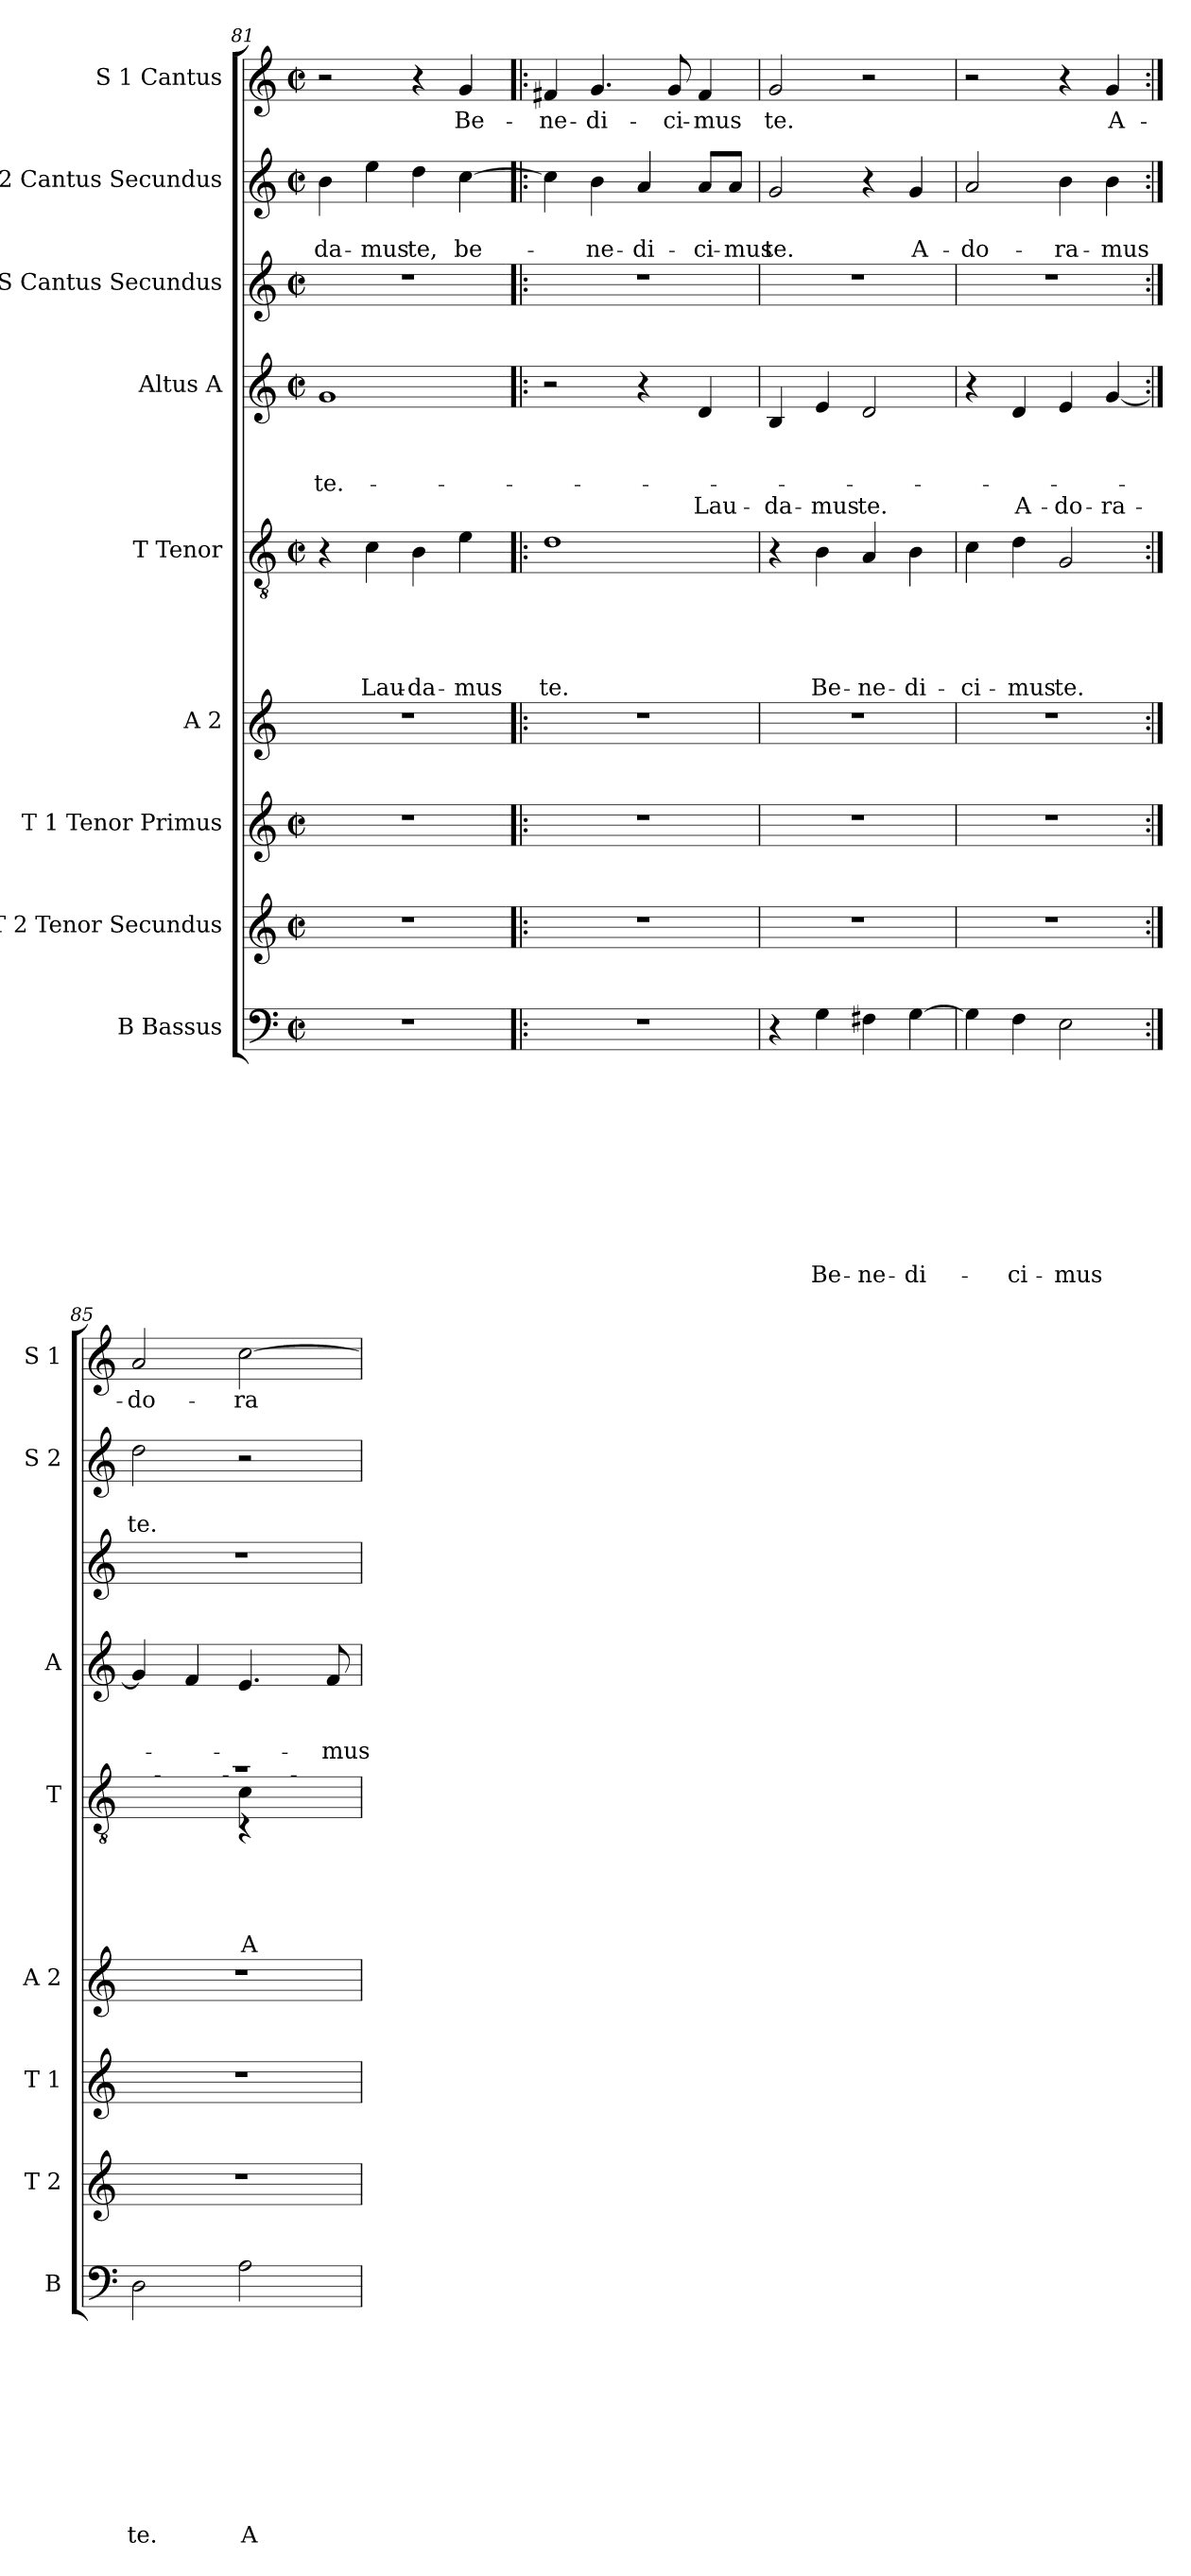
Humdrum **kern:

**kern	**text	**text	**text	**text	**text	**text	**text	**text	**text	**text	**kern	**kern	**kern	**kern	**text	**text	**text	**text	**text	**kern	**text	**text	**text	**text	**kern	**kern	**text	**text	**kern	**text
*part9	*part9	*part9	*part9	*part9	*part9	*part9	*part9	*part9	*part9	*part9	*part8	*part7	*part6	*part5	*part5	*part5	*part5	*part5	*part5	*part4	*part4	*part4	*part4	*part4	*part3	*part2	*part2	*part2	*part1	*part1
*staff9	*staff9	*staff9	*staff9	*staff9	*staff9	*staff9	*staff9	*staff9	*staff9	*staff9	*staff8	*staff7	*staff6	*staff5	*staff5	*staff5	*staff5	*staff5	*staff5	*staff4	*staff4	*staff4	*staff4	*staff4	*staff3	*staff2	*staff2	*staff2	*staff1	*staff1
*I"B Bassus	*	*	*	*	*	*	*	*	*	*	*I"T 2 Tenor Secundus	*I"T 1 Tenor Primus	*I"A 2	*I"T Tenor	*	*	*	*	*	*I"Altus A	*	*	*	*	*I"S Cantus Secundus	*I"S 2 Cantus Secundus	*	*	*I"S 1 Cantus	*
*I'B	*	*	*	*	*	*	*	*	*	*	*I'T 2	*I'T 1	*I'A 2	*I'T	*	*	*	*	*	*I'A	*	*	*	*	*	*I'S 2	*	*	*I'S 1	*
*clefF4	*	*	*	*	*	*	*	*	*	*	*clefG2	*clefG2	*clefG2	*clefGv2	*	*	*	*	*	*clefG2	*	*	*	*	*clefG2	*clefG2	*	*	*clefG2	*
*k[]	*	*	*	*	*	*	*	*	*	*	*k[]	*k[]	*k[]	*k[]	*	*	*	*	*	*k[]	*	*	*	*	*k[]	*k[]	*	*	*k[]	*
*C:	*	*	*	*	*	*	*	*	*	*	*C:	*C:	*C:	*C:	*	*	*	*	*	*C:	*	*	*	*	*C:	*C:	*	*	*C:	*
*M2/2	*	*	*	*	*	*	*	*	*	*	*M2/2	*M2/2	*	*M2/2	*	*	*	*	*	*M2/2	*	*	*	*	*M2/2	*M2/2	*	*	*M2/2	*
*met(c|)	*	*	*	*	*	*	*	*	*	*	*met(c|)	*met(c|)	*	*met(c|)	*	*	*	*	*	*met(c|)	*	*	*	*	*met(c|)	*met(c|)	*	*	*met(c|)	*
=81	=81	=81	=81	=81	=81	=81	=81	=81	=81	=81	=81	=81	=81	=81	=81	=81	=81	=81	=81	=81	=81	=81	=81	=81	=81	=81	=81	=81	=81	=81
!	!	!	!	!	!	!	!	!	!	!	!	!	!	!	!	!	!	!	!	!	!	!	!LO:LY:b	!	!	!	!	!LO:LY:b	!	!
1r	.	.	.	.	.	.	.	.	.	.	1r	1r	1r	4r	.	.	.	.	.	1g	.	.	te.-	.	1r	4b\	.	da-	2r	.
!	!	!	!	!	!	!	!	!	!	!	!	!	!	!	!	!	!	!	!LO:LY:b	!	!	!	!	!	!	!	!	!LO:LY:b	!	!
.	.	.	.	.	.	.	.	.	.	.	.	.	.	4c\	.	.	.	.	Lau-	.	.	.	.	.	.	4ee\	.	-mus	.	.
!	!	!	!	!	!	!	!	!	!	!	!	!	!	!	!	!	!	!	!LO:LY:b	!	!	!	!	!	!	!	!	!LO:LY:b	!	!
.	.	.	.	.	.	.	.	.	.	.	.	.	.	4B\	.	.	.	.	-da-	.	.	.	.	.	.	4dd\	.	te,	4r	.
!	!	!	!	!	!	!	!	!	!	!	!	!	!	!	!	!	!	!	!LO:LY:b	!	!	!	!	!	!	!	!	!LO:LY:b	!	!LO:LY:b
.	.	.	.	.	.	.	.	.	.	.	.	.	.	4e\	.	.	.	.	-mus	.	.	.	.	.	.	[>4cc\	.	be-	4g/	Be-
=82!|:	=82!|:	=82!|:	=82!|:	=82!|:	=82!|:	=82!|:	=82!|:	=82!|:	=82!|:	=82!|:	=82!|:	=82!|:	=82!|:	=82!|:	=82!|:	=82!|:	=82!|:	=82!|:	=82!|:	=82!|:	=82!|:	=82!|:	=82!|:	=82!|:	=82!|:	=82!|:	=82!|:	=82!|:	=82!|:	=82!|:
!	!	!	!	!	!	!	!	!	!	!	!	!	!	!	!	!	!	!	!LO:LY:b	!	!	!	!	!	!	!	!	!	!	!LO:LY:b
1r	.	.	.	.	.	.	.	.	.	.	1r	1r	1r	1d	.	.	.	.	te.	2r	.	.	.	.	1r	4cc\]	.	.	4f#X/	-ne-
!	!	!	!	!	!	!	!	!	!	!	!	!	!	!	!	!	!	!	!	!	!	!	!	!	!	!	!	!LO:LY:b	!	!LO:LY:b
.	.	.	.	.	.	.	.	.	.	.	.	.	.	.	.	.	.	.	.	.	.	.	.	.	.	4b\	.	-ne-	4.g/	-di-
!	!	!	!	!	!	!	!	!	!	!	!	!	!	!	!	!	!	!	!	!	!	!	!	!	!	!	!	!LO:LY:b	!	!
.	.	.	.	.	.	.	.	.	.	.	.	.	.	.	.	.	.	.	.	4r	.	.	.	.	.	4a/	.	-di-	.	.
!	!	!	!	!	!	!	!	!	!	!	!	!	!	!	!	!	!	!	!	!	!	!	!	!	!	!	!	!	!	!LO:LY:b
.	.	.	.	.	.	.	.	.	.	.	.	.	.	.	.	.	.	.	.	.	.	.	.	.	.	.	.	.	8g/	-ci-
!	!	!	!	!	!	!	!	!	!	!	!	!	!	!	!	!	!	!	!	!	!	!	!	!LO:LY:b	!	!	!	!LO:LY:b	!	!LO:LY:b
.	.	.	.	.	.	.	.	.	.	.	.	.	.	.	.	.	.	.	.	4d/	.	.	.	Lau-	.	8a/L	.	-ci-	4f#/	-mus
!	!	!	!	!	!	!	!	!	!	!	!	!	!	!	!	!	!	!	!	!	!	!	!	!	!	!	!	!LO:LY:b	!	!
.	.	.	.	.	.	.	.	.	.	.	.	.	.	.	.	.	.	.	.	.	.	.	.	.	.	8a/J	.	-mus	.	.
=83	=83	=83	=83	=83	=83	=83	=83	=83	=83	=83	=83	=83	=83	=83	=83	=83	=83	=83	=83	=83	=83	=83	=83	=83	=83	=83	=83	=83	=83	=83
!	!	!	!	!	!	!	!	!	!	!	!	!	!	!	!	!	!	!	!	!	!	!	!	!LO:LY:b	!	!	!	!LO:LY:b	!	!LO:LY:b
4r	.	.	.	.	.	.	.	.	.	.	1r	1r	1r	4r	.	.	.	.	.	4B/	.	.	.	-da-	1r	2g/	.	te.	2g/	te.
!	!	!	!	!	!	!	!	!	!	!LO:LY:b	!	!	!	!	!	!	!	!	!LO:LY:b	!	!	!	!	!LO:LY:b	!	!	!	!	!	!
4G\	.	.	.	.	.	.	.	.	.	Be-	.	.	.	4B\	.	.	.	.	Be-	4e/	.	.	.	-mus	.	.	.	.	.	.
!	!	!	!	!	!	!	!	!	!	!LO:LY:b	!	!	!	!	!	!	!	!	!LO:LY:b	!	!	!	!	!LO:LY:b	!	!	!	!	!	!
4F#X\	.	.	.	.	.	.	.	.	.	-ne-	.	.	.	4A/	.	.	.	.	-ne-	2d/	.	.	.	te.	.	4r	.	.	2r	.
!	!	!	!	!	!	!	!	!	!	!LO:LY:b	!	!	!	!	!	!	!	!	!LO:LY:b	!	!	!	!	!	!	!	!	!LO:LY:b	!	!
[>4G\	.	.	.	.	.	.	.	.	.	-di-	.	.	.	4B\	.	.	.	.	-di-	.	.	.	.	.	.	4g/	.	A-	.	.
=84	=84	=84	=84	=84	=84	=84	=84	=84	=84	=84	=84	=84	=84	=84	=84	=84	=84	=84	=84	=84	=84	=84	=84	=84	=84	=84	=84	=84	=84	=84
!	!	!	!	!	!	!	!	!	!	!	!	!	!	!	!	!	!	!	!LO:LY:b	!	!	!	!	!	!	!	!	!LO:LY:b	!	!
4G\]	.	.	.	.	.	.	.	.	.	.	1r	1r	1r	4c\	.	.	.	.	-ci-	4r	.	.	.	.	1r	2a/	.	-do-	2r	.
!	!	!	!	!	!	!	!	!	!	!LO:LY:b	!	!	!	!	!	!	!	!	!LO:LY:b	!	!	!	!	!LO:LY:b	!	!	!	!	!	!
4F\	.	.	.	.	.	.	.	.	.	-ci-	.	.	.	4d\	.	.	.	.	-mus	4d/	.	.	.	A-	.	.	.	.	.	.
!	!	!	!	!	!	!	!	!	!	!LO:LY:b	!	!	!	!	!	!	!	!	!LO:LY:b	!	!	!	!	!LO:LY:b	!	!	!	!LO:LY:b	!	!
2E\	.	.	.	.	.	.	.	.	.	-mus	.	.	.	2G/	.	.	.	.	te.	4e/	.	.	.	-do-	.	4b\	.	-ra-	4r	.
!	!	!	!	!	!	!	!	!	!	!	!	!	!	!	!	!	!	!	!	!	!	!	!	!LO:LY:b	!	!	!	!LO:LY:b	!	!LO:LY:b
.	.	.	.	.	.	.	.	.	.	.	.	.	.	.	.	.	.	.	.	[>4g/	.	.	.	-ra-	.	4b\	.	-mus	4g/	A-
!!LO:PB:g=z
=85:|!	=85:|!	=85:|!	=85:|!	=85:|!	=85:|!	=85:|!	=85:|!	=85:|!	=85:|!	=85:|!	=85:|!	=85:|!	=85:|!	=85:|!	=85:|!	=85:|!	=85:|!	=85:|!	=85:|!	=85:|!	=85:|!	=85:|!	=85:|!	=85:|!	=85:|!	=85:|!	=85:|!	=85:|!	=85:|!	=85:|!
!	!	!	!	!	!	!	!	!	!	!LO:LY:b	!	!	!	!	!	!	!	!	!	!	!	!	!	!	!	!	!	!LO:LY:b	!	!LO:LY:b
*	*	*	*	*	*	*	*	*	*	*	*	*	*	*^	*	*	*	*	*	*	*	*	*	*	*	*	*	*	*	*
*	*	*	*	*	*	*	*	*	*	*	*	*	*	*	*^	*	*	*	*	*	*	*	*	*	*	*	*	*	*	*	*
2D\	.	.	.	.	.	.	.	.	.	te.	1r	1r	1r	1ra	2ryy	2ryy	.	.	.	.	.	4g/]	.	.	.	.	1r	2dd\	.	te.	2a/	-do-
.	.	.	.	.	.	.	.	.	.	.	.	.	.	.	.	.	.	.	.	.	.	4f/	.	.	.	.	.	.	.	.	.	.
!	!	!	!	!	!	!	!	!	!	!LO:LY:b	!	!	!	!	!	!	!	!	!	!	!LO:LY:b	!	!	!	!	!	!	!	!	!	!	!LO:LY:b
2A\	.	.	.	.	.	.	.	.	.	A-	.	.	.	.	4rC	4c\	.	.	.	.	A-	4.e/	.	.	.	.	.	2r	.	.	[>2cc\	-ra-
.	.	.	.	.	.	.	.	.	.	.	.	.	.	.	4ryy	4ryy	.	.	.	.	.	.	.	.	.	.	.	.	.	.	.	.
!	!	!	!	!	!	!	!	!	!	!	!	!	!	!	!	!	!	!	!	!	!	!	!	!	!LO:LY:b	!	!	!	!	!	!	!
.	.	.	.	.	.	.	.	.	.	.	.	.	.	.	.	.	.	.	.	.	.	8f/	.	.	-mus	.	.	.	.	.	.	.
*	*	*	*	*	*	*	*	*	*	*	*	*	*	*v	*v	*v	*	*	*	*	*	*	*	*	*	*	*	*	*	*	*	*
=	=	=	=	=	=	=	=	=	=	=	=	=	=	=	=	=	=	=	=	=	=	=	=	=	=	=	=	=	=	=
*-	*-	*-	*-	*-	*-	*-	*-	*-	*-	*-	*-	*-	*-	*-	*-	*-	*-	*-	*-	*-	*-	*-	*-	*-	*-	*-	*-	*-	*-	*-
